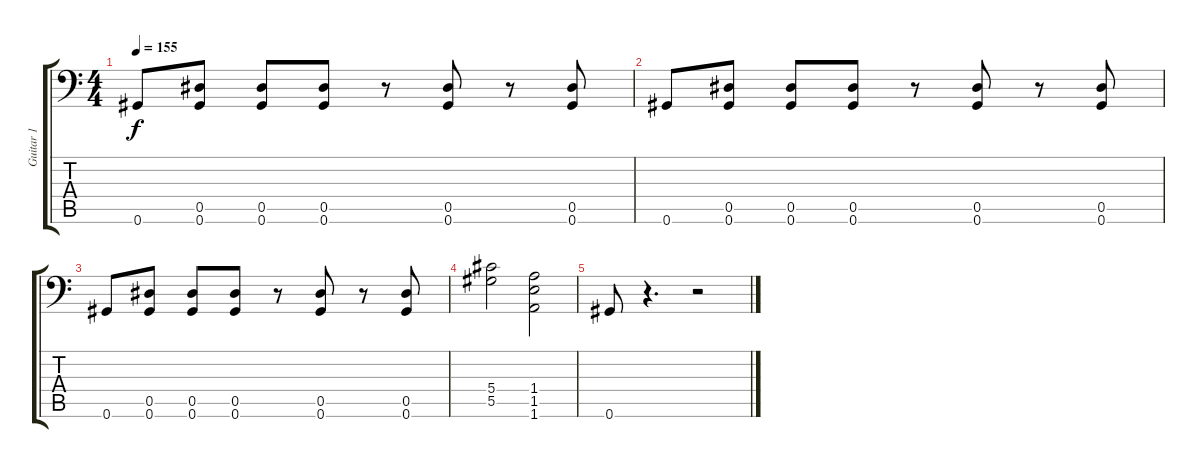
\track ("Guitar 1" "Guitar 1") {instrument overdrivenguitar}
\staff {score tabs}
\tuning (Bb3 F3 Db3 Ab2 Eb2 Ab1) {hide}
\ts (4 4)
\tempo 155
\clef f4
\ks c
0.6.8{dy f} (0.5 0.6).8 (0.5 0.6).8 (0.5 0.6).8 r.8 (0.5 0.6).8 r.8 (0.5 0.6).8 |
0.6.8 (0.5 0.6).8 (0.5 0.6).8 (0.5 0.6).8 r.8 (0.5 0.6).8 r.8 (0.5 0.6).8 |
0.6.8 (0.5 0.6).8 (0.5 0.6).8 (0.5 0.6).8 r.8 (0.5 0.6).8 r.8 (0.5 0.6).8 |
(5.4 5.5).2 (1.4 1.5 1.6).2 |
0.6.8 r.4{d} r.2
